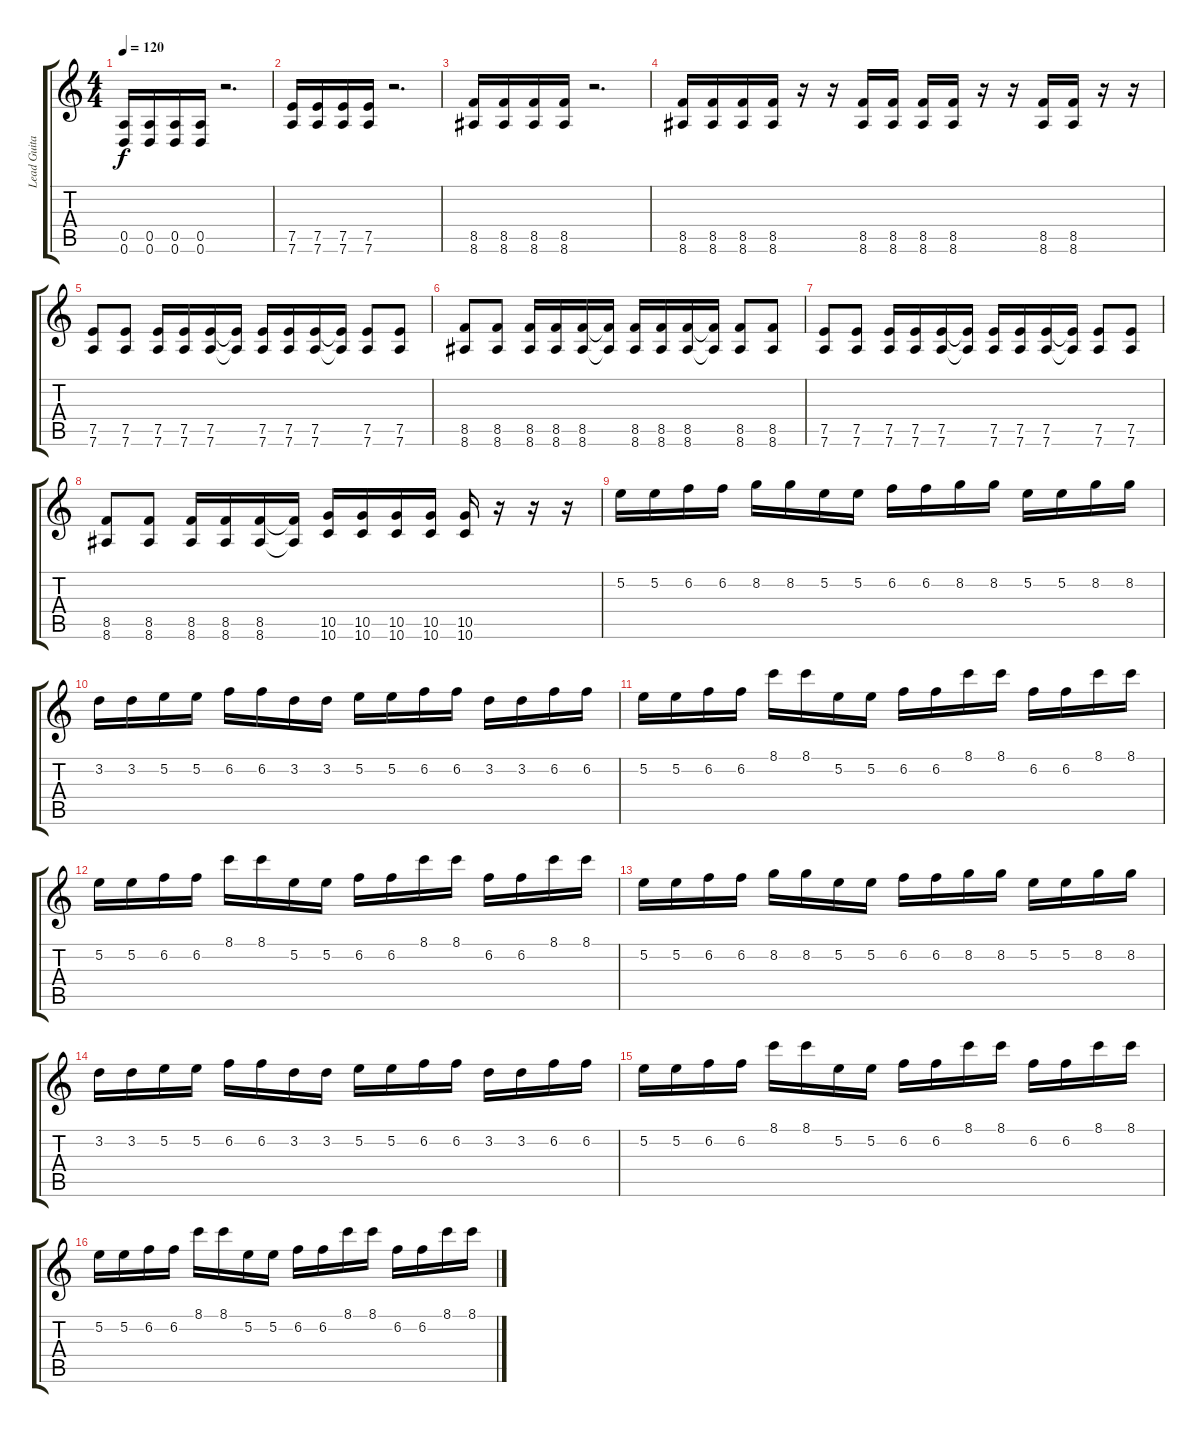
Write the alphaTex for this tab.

\track ("Lead Guitar" "Lead Guita") {instrument distortionguitar}
\staff {score tabs}
\tuning (E4 B3 G3 D3 A2 D2) {hide}
\ts (4 4)
\tempo 120
\clef g2
\ks c
(0.5 0.6).16{dy f} (0.5 0.6).16 (0.5 0.6).16 (0.5 0.6).16 r.2{d} |
(7.5 7.6).16 (7.5 7.6).16 (7.5 7.6).16 (7.5 7.6).16 r.2{d} |
(8.5 8.6).16 (8.5 8.6).16 (8.5 8.6).16 (8.5 8.6).16 r.2{d} |
(8.5 8.6).16 (8.5 8.6).16 (8.5 8.6).16 (8.5 8.6).16 r.16 r.16 (8.5 8.6).16 (8.5 8.6).16 (8.5 8.6).16 (8.5 8.6).16 r.16 r.16 (8.5 8.6).16 (8.5 8.6).16 r.16 r.16 |
(7.5 7.6).8 (7.5 7.6).8 (7.5 7.6).16 (7.5 7.6).16 (7.5 7.6).16 (7.5{t} 7.6{t}).16 (7.5 7.6).16 (7.5 7.6).16 (7.5 7.6).16 (7.5{t} 7.6{t}).16 (7.5 7.6).8 (7.5 7.6).8 |
(8.5 8.6).8 (8.5 8.6).8 (8.5 8.6).16 (8.5 8.6).16 (8.5 8.6).16 (8.5{t} 8.6{t}).16 (8.5 8.6).16 (8.5 8.6).16 (8.5 8.6).16 (8.5{t} 8.6{t}).16 (8.5 8.6).8 (8.5 8.6).8 |
(7.5 7.6).8 (7.5 7.6).8 (7.5 7.6).16 (7.5 7.6).16 (7.5 7.6).16 (7.5{t} 7.6{t}).16 (7.5 7.6).16 (7.5 7.6).16 (7.5 7.6).16 (7.5{t} 7.6{t}).16 (7.5 7.6).8 (7.5 7.6).8 |
(8.5 8.6).8 (8.5 8.6).8 (8.5 8.6).16 (8.5 8.6).16 (8.5 8.6).16 (8.5{t} 8.6{t}).16 (10.5 10.6).16 (10.5 10.6).16 (10.5 10.6).16 (10.5 10.6).16 (10.5 10.6).16 r.16 r.16 r.16 |
5.2.16 5.2.16 6.2.16 6.2.16 8.2.16 8.2.16 5.2.16 5.2.16 6.2.16 6.2.16 8.2.16 8.2.16 5.2.16 5.2.16 8.2.16 8.2.16 |
3.2.16 3.2.16 5.2.16 5.2.16 6.2.16 6.2.16 3.2.16 3.2.16 5.2.16 5.2.16 6.2.16 6.2.16 3.2.16 3.2.16 6.2.16 6.2.16 |
5.2.16 5.2.16 6.2.16 6.2.16 8.1.16 8.1.16 5.2.16 5.2.16 6.2.16 6.2.16 8.1.16 8.1.16 6.2.16 6.2.16 8.1.16 8.1.16 |
5.2.16 5.2.16 6.2.16 6.2.16 8.1.16 8.1.16 5.2.16 5.2.16 6.2.16 6.2.16 8.1.16 8.1.16 6.2.16 6.2.16 8.1.16 8.1.16 |
5.2.16 5.2.16 6.2.16 6.2.16 8.2.16 8.2.16 5.2.16 5.2.16 6.2.16 6.2.16 8.2.16 8.2.16 5.2.16 5.2.16 8.2.16 8.2.16 |
3.2.16 3.2.16 5.2.16 5.2.16 6.2.16 6.2.16 3.2.16 3.2.16 5.2.16 5.2.16 6.2.16 6.2.16 3.2.16 3.2.16 6.2.16 6.2.16 |
5.2.16 5.2.16 6.2.16 6.2.16 8.1.16 8.1.16 5.2.16 5.2.16 6.2.16 6.2.16 8.1.16 8.1.16 6.2.16 6.2.16 8.1.16 8.1.16 |
5.2.16 5.2.16 6.2.16 6.2.16 8.1.16 8.1.16 5.2.16 5.2.16 6.2.16 6.2.16 8.1.16 8.1.16 6.2.16 6.2.16 8.1.16 8.1.16
